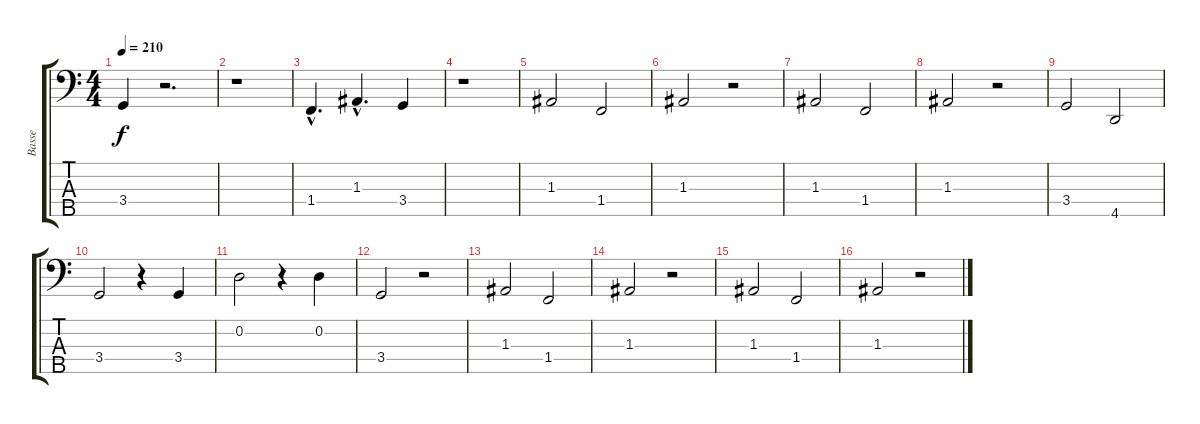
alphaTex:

\track ("Basse" "Basse") {instrument acousticbass}
\staff {score tabs}
\tuning (G2 D2 A1 E1 Bb0) {hide}
\ts (4 4)
\tempo 210
\clef f4
\ks c
3.4.4{dy f instrument acousticbass} r.2{d} |
r.1 |
1.4{hac}.4{d} 1.3{hac}.4{d} 3.4.4 |
r.1 |
1.3.2 1.4.2 |
1.3.2 r.2 |
1.3.2 1.4.2 |
1.3.2 r.2 |
3.4.2 4.5.2 |
3.4.2 r.4 3.4.4 |
0.2.2 r.4 0.2.4 |
3.4.2 r.2 |
1.3.2 1.4.2 |
1.3.2 r.2 |
1.3.2 1.4.2 |
1.3.2 r.2
